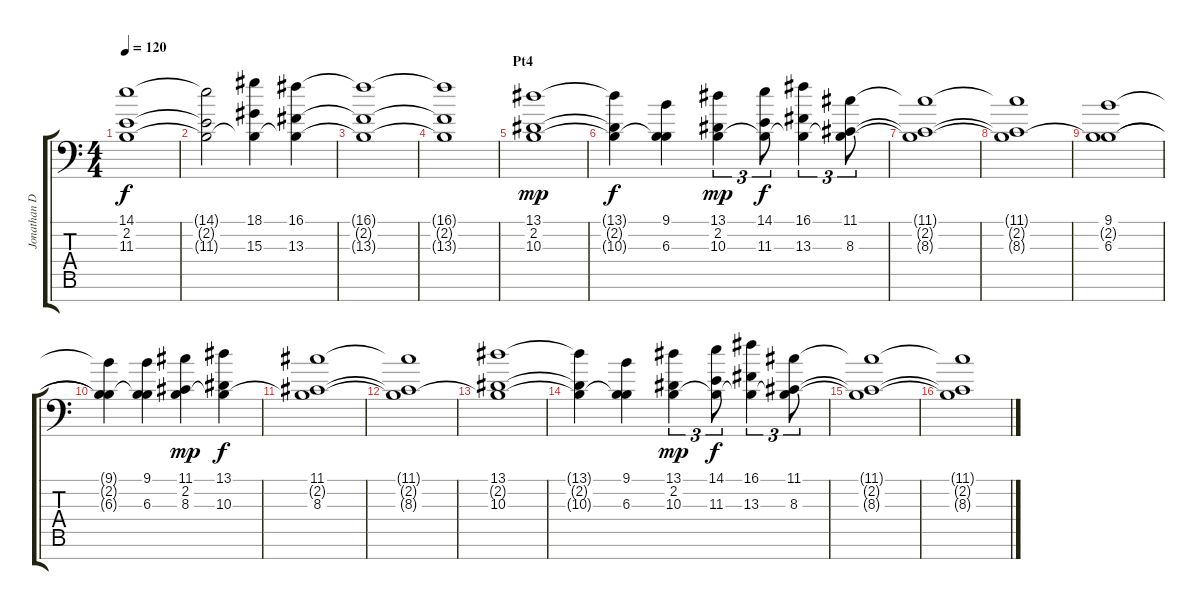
\track ("Jonathan Davis - Bagpipe" "Jonathan D") {instrument bagpipe}
\staff {score tabs}
\tuning (D4 A3 F3 C3 G2 D2 A1) {hide}
\ts (4 4)
\tempo 120
\clef f4
\ks c
(14.1{t} 2.2{t} 11.3{t}).1{dy f} |
(14.1{t} 2.2{t} 11.3{t}).2 (18.1 2.2{t} 15.3).4 (16.1 2.2{t} 13.3).4 |
(16.1{t} 2.2{t} 13.3{t}).1 |
(16.1{t} 2.2{t} 13.3{t}).1 |
\section ("" "Pt4")
(13.1 2.2 10.3).1{dy mp} |
(13.1{t} 2.2{t} 10.3{t}).4{dy f} (9.1 2.2{t} 6.3).4 (13.1 2.2 10.3).4{tu (3 2) dy mp} (14.1 2.2{t} 11.3).8{tu (3 2) dy f} (16.1 2.2{t} 13.3).4{tu (3 2)} (11.1 2.2{t} 8.3).8{tu (3 2)} |
(11.1{t} 2.2{t} 8.3{t}).1 |
(11.1{t} 2.2{t} 8.3{t}).1 |
(9.1 2.2{t} 6.3).1 |
(9.1{t} 2.2{t} 6.3{t}).4 (9.1 2.2{t} 6.3).4 (11.1 2.2 8.3).4{dy mp} (13.1 2.2{t} 10.3).4{dy f} |
(11.1 2.2{t} 8.3).1 |
(11.1{t} 2.2{t} 8.3{t}).1 |
(13.1 2.2{t} 10.3).1 |
(13.1{t} 2.2{t} 10.3{t}).4 (9.1 2.2{t} 6.3).4 (13.1 2.2 10.3).4{tu (3 2) dy mp} (14.1 2.2{t} 11.3).8{tu (3 2) dy f} (16.1 2.2{t} 13.3).4{tu (3 2)} (11.1 2.2{t} 8.3).8{tu (3 2)} |
(11.1{t} 2.2{t} 8.3{t}).1 |
(11.1{t} 2.2{t} 8.3{t}).1
